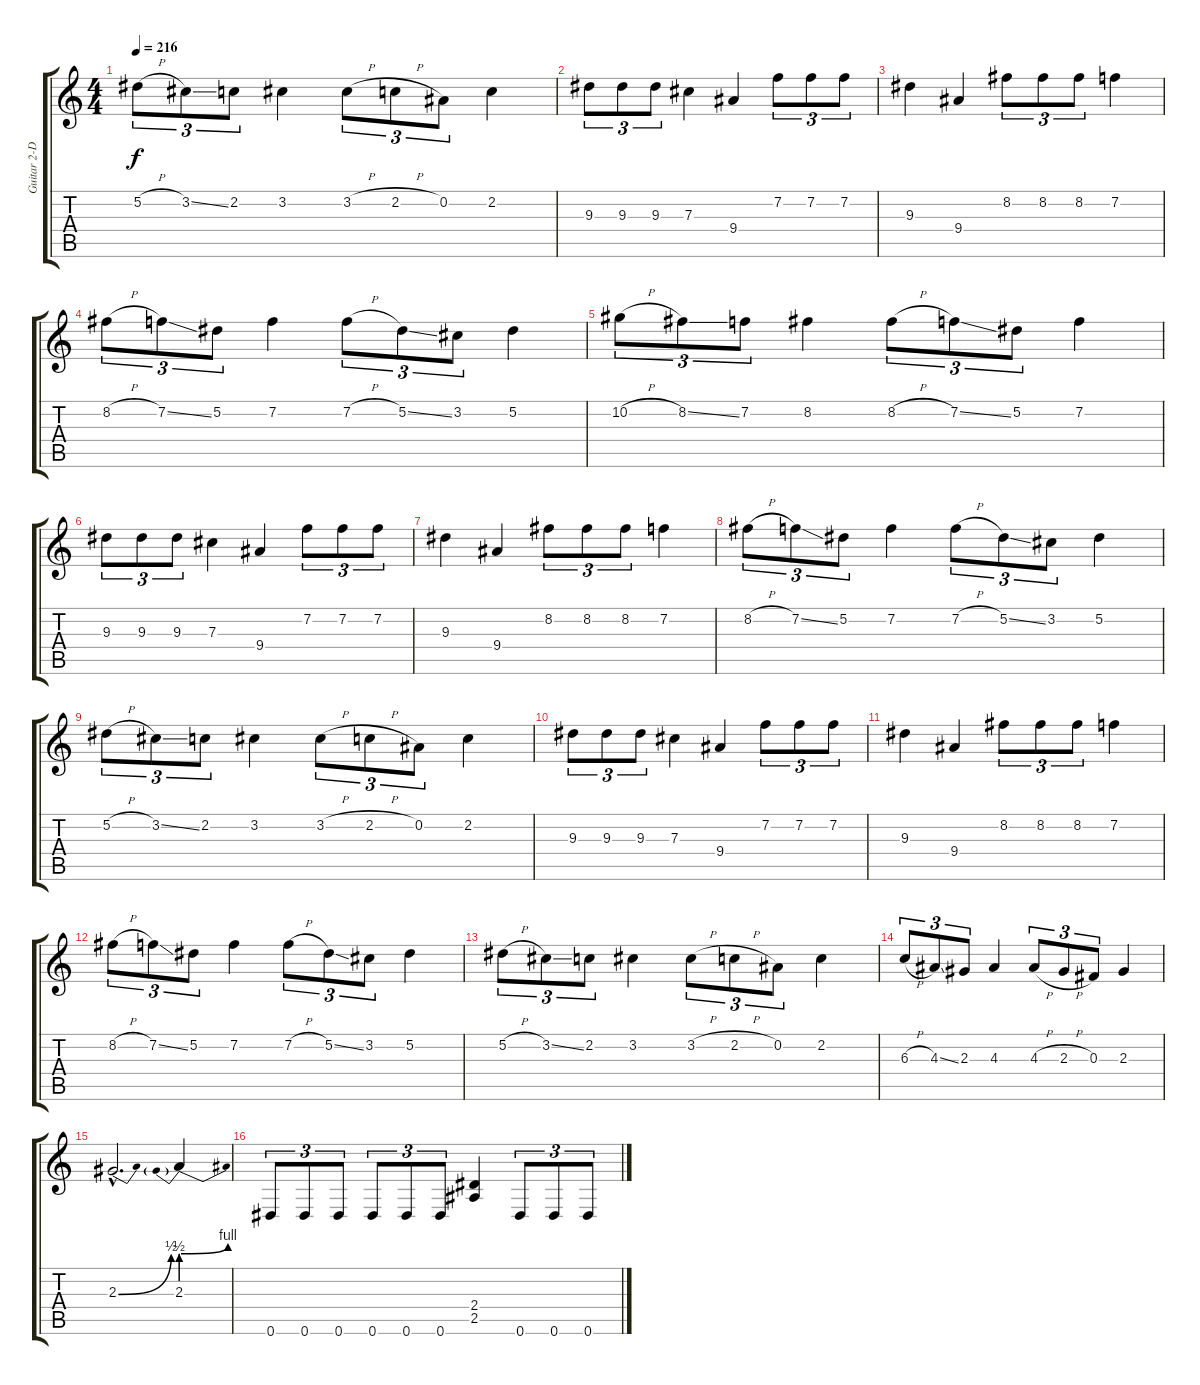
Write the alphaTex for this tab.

\track ("Guitar 2-Dist" "Guitar 2-D") {instrument distortionguitar}
\staff {score tabs}
\tuning (Eb4 Bb3 Gb3 Db3 Ab2 Eb2) {hide}
\ts (4 4)
\tempo 216
\clef g2
\ks c
5.2{h}.8{tu (3 2) dy f} 3.2{ss}.8{tu (3 2)} 2.2.8{tu (3 2)} 3.2.4 3.2{h}.8{tu (3 2)} 2.2{h}.8{tu (3 2)} 0.2.8{tu (3 2)} 2.2.4 |
9.3.8{tu (3 2)} 9.3.8{tu (3 2)} 9.3.8{tu (3 2)} 7.3.4 9.4.4 7.2.8{tu (3 2)} 7.2.8{tu (3 2)} 7.2.8{tu (3 2)} |
9.3.4 9.4.4 8.2.8{tu (3 2)} 8.2.8{tu (3 2)} 8.2.8{tu (3 2)} 7.2.4 |
8.2{h}.8{tu (3 2)} 7.2{ss}.8{tu (3 2)} 5.2.8{tu (3 2)} 7.2.4 7.2{h}.8{tu (3 2)} 5.2{ss}.8{tu (3 2)} 3.2.8{tu (3 2)} 5.2.4 |
10.2{h}.8{tu (3 2)} 8.2{ss}.8{tu (3 2)} 7.2.8{tu (3 2)} 8.2.4 8.2{h}.8{tu (3 2)} 7.2{ss}.8{tu (3 2)} 5.2.8{tu (3 2)} 7.2.4 |
9.3.8{tu (3 2)} 9.3.8{tu (3 2)} 9.3.8{tu (3 2)} 7.3.4 9.4.4 7.2.8{tu (3 2)} 7.2.8{tu (3 2)} 7.2.8{tu (3 2)} |
9.3.4 9.4.4 8.2.8{tu (3 2)} 8.2.8{tu (3 2)} 8.2.8{tu (3 2)} 7.2.4 |
8.2{h}.8{tu (3 2)} 7.2{ss}.8{tu (3 2)} 5.2.8{tu (3 2)} 7.2.4 7.2{h}.8{tu (3 2)} 5.2{ss}.8{tu (3 2)} 3.2.8{tu (3 2)} 5.2.4 |
5.2{h}.8{tu (3 2)} 3.2{ss}.8{tu (3 2)} 2.2.8{tu (3 2)} 3.2.4 3.2{h}.8{tu (3 2)} 2.2{h}.8{tu (3 2)} 0.2.8{tu (3 2)} 2.2.4 |
9.3.8{tu (3 2)} 9.3.8{tu (3 2)} 9.3.8{tu (3 2)} 7.3.4 9.4.4 7.2.8{tu (3 2)} 7.2.8{tu (3 2)} 7.2.8{tu (3 2)} |
9.3.4 9.4.4 8.2.8{tu (3 2)} 8.2.8{tu (3 2)} 8.2.8{tu (3 2)} 7.2.4 |
8.2{h}.8{tu (3 2)} 7.2{ss}.8{tu (3 2)} 5.2.8{tu (3 2)} 7.2.4 7.2{h}.8{tu (3 2)} 5.2{ss}.8{tu (3 2)} 3.2.8{tu (3 2)} 5.2.4 |
5.2{h}.8{tu (3 2)} 3.2{ss}.8{tu (3 2)} 2.2.8{tu (3 2)} 3.2.4 3.2{h}.8{tu (3 2)} 2.2{h}.8{tu (3 2)} 0.2.8{tu (3 2)} 2.2.4 |
6.3{h}.8{tu (3 2)} 4.3{ss}.8{tu (3 2)} 2.3.8{tu (3 2)} 4.3.4 4.3{h}.8{tu (3 2)} 2.3{h}.8{tu (3 2)} 0.3.8{tu (3 2)} 2.3.4 |
2.3{be (bend 0 0 60 2) hac}.2{d} 2.3{be (prebendbend 0 2 60 4)}.4 |
0.6.8{tu (3 2)} 0.6.8{tu (3 2)} 0.6.8{tu (3 2)} 0.6.8{tu (3 2)} 0.6.8{tu (3 2)} 0.6.8{tu (3 2)} (2.4 2.5).4 0.6.8{tu (3 2)} 0.6.8{tu (3 2)} 0.6.8{tu (3 2)}
